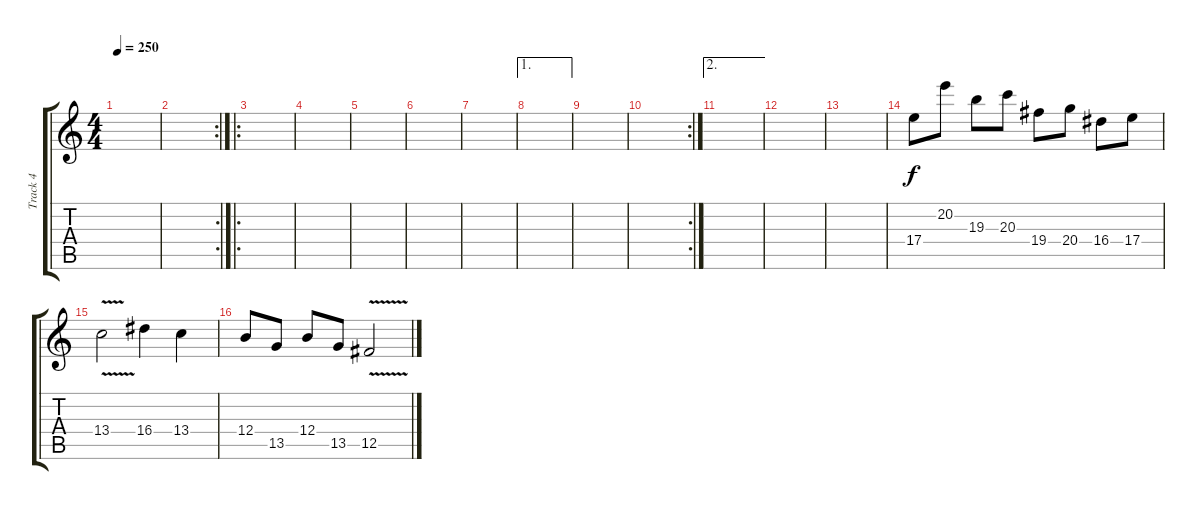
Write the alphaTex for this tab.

\track ("Track 4" "Track 4") {instrument distortionguitar}
\staff {score tabs}
\tuning (Db4 Ab3 E3 B2 Gb2 Db2) {hide}
\ts (4 4)
\tempo 250
\clef g2
\ks c
|
\rc 2
|
\ro
|
|
|
|
|
\ae 1
|
|
\rc 2
|
\ae 2
|
|
|
17.4.8 20.2.8 19.3.8 20.3.8 19.4.8 20.4.8 16.4.8 17.4.8 |
13.4{v}.2 16.4.4 13.4.4 |
12.4.8 13.5.8 12.4.8 13.5.8 12.5{v}.2
